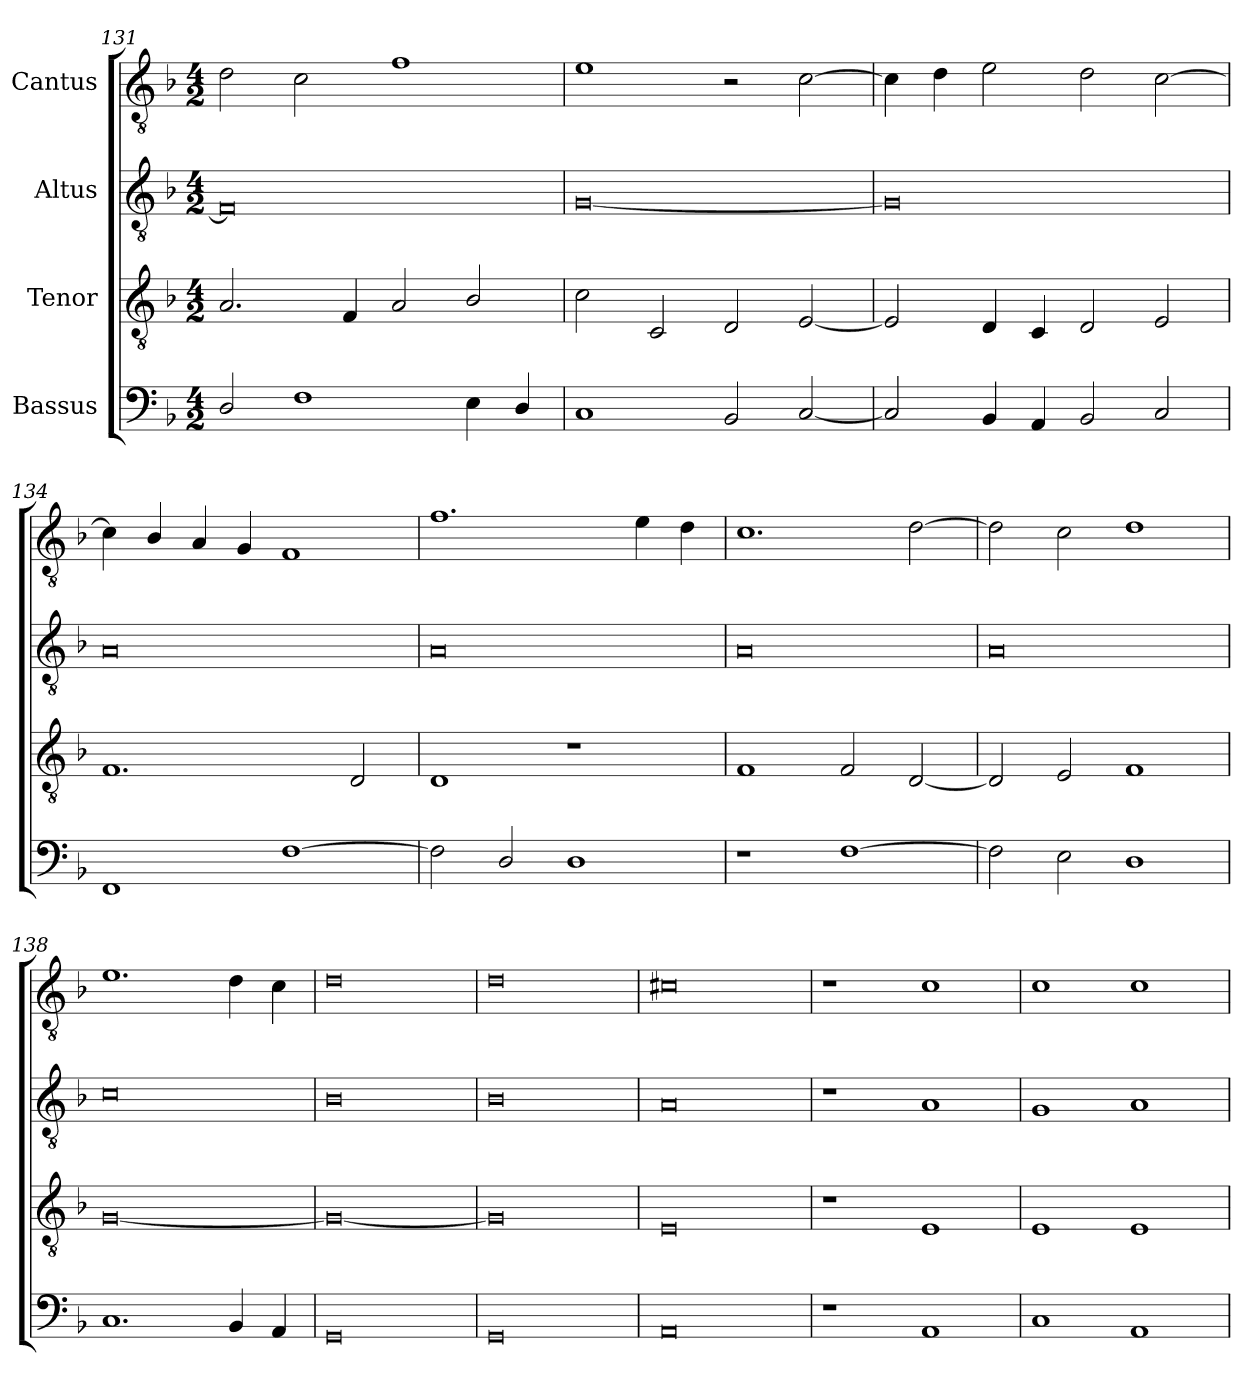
**kern	**kern	**kern	**kern
*part4	*part3	*part2	*part1
*staff4	*staff3	*staff2	*staff1
*I"Bassus	*I"Tenor	*I"Altus	*I"Cantus
*clefF4	*clefGv2	*clefGv2	*clefGv2
*k[b-]	*k[b-]	*k[b-]	*k[b-]
*M4/2	*M4/2	*M4/2	*M4/2
=131	=131	=131	=131
2D/	2.A/	0F/]	2d\
1F\	.	.	2c\
.	4F/	.	.
.	2A/	.	1f\
4E\	2B-/	.	.
4D/	.	.	.
=132	=132	=132	=132
1C/	2c\	[0G/	1e\
.	2C/	.	.
2BB-/	2D/	.	2r
[2C/	[2E/	.	[2c\
=133	=133	=133	=133
2C/]	2E/]	0G/]	4c\]
.	.	.	4d\
4BB-/	4D/	.	2e\
4AA/	4C/	.	.
2BB-/	2D/	.	2d\
2C/	2E/	.	[2c\
=134	=134	=134	=134
1FF/	1.F/	0A/	4c\]
.	.	.	4B-/
.	.	.	4A/
.	.	.	4G/
[1F\	.	.	1F/
.	2D/	.	.
=135	=135	=135	=135
2F\]	1D/	0A/	1.f\
2D/	.	.	.
1D/	1r	.	.
.	.	.	4e\
.	.	.	4d\
=136	=136	=136	=136
1r	1F/	0A/	1.c\
[1F\	2F/	.	.
.	[2D/	.	[2d\
=137	=137	=137	=137
2F\]	2D/]	0A/	2d\]
2E\	2E/	.	2c\
1D/	1F/	.	1d\
=138	=138	=138	=138
1.C/	[0G/	0c\	1.e\
4BB-/	.	.	4d\
4AA/	.	.	4c\
=139	=139	=139	=139
0GG/	0G/_	0B-/	0d\
=140	=140	=140	=140
0GG/	0G/]	0B-/	0d\
=141	=141	=141	=141
0AA/	0E/	0A/	0c#X\
=142	=142	=142	=142
1r	1r	1r	1r
1AA/	1E/	1A/	1c\
=143	=143	=143	=143
1C/	1E/	1G/	1c\
1AA/	1E/	1A/	1c\
=	=	=	=
*-	*-	*-	*-
